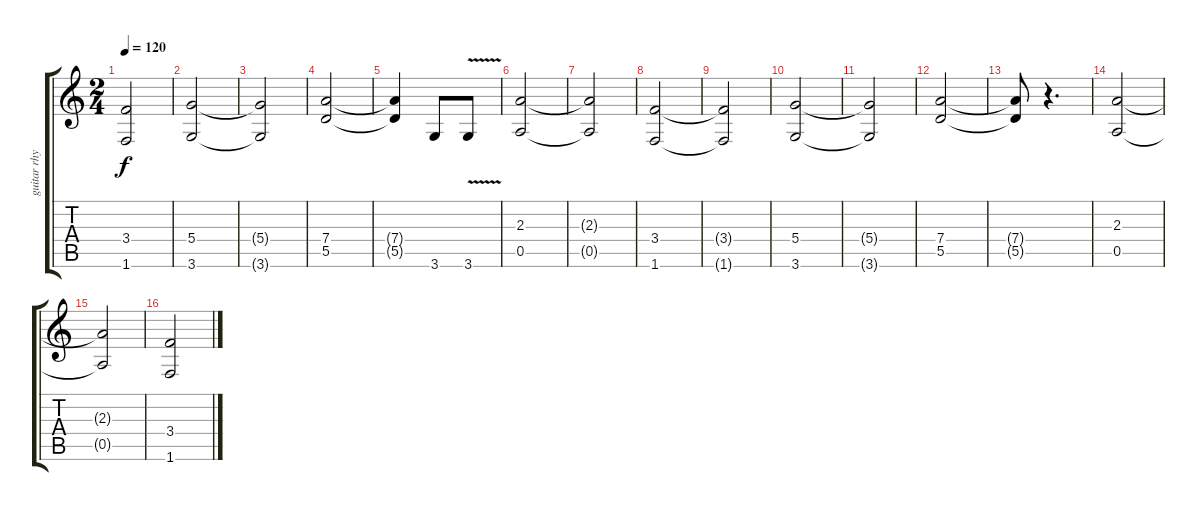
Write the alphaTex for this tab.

\track ("guitar rhythm right" "guitar rhy") {instrument distortionguitar}
\staff {score tabs}
\tuning (E4 B3 G3 D3 A2 E2) {hide}
\ts (2 4)
\tempo 120
\clef g2
\ks c
(3.4{t} 1.6{t}).2{dy f} |
(5.4 3.6).2 |
(5.4{t} 3.6{t}).2 |
(7.4 5.5).2 |
(7.4{t} 5.5{t}).4 3.6.8 3.6{v}.8 |
(2.3 0.5).2 |
(2.3{t} 0.5{t}).2 |
(3.4 1.6).2 |
(3.4{t} 1.6{t}).2 |
(5.4 3.6).2 |
(5.4{t} 3.6{t}).2 |
(7.4 5.5).2 |
(7.4{t} 5.5{t}).8 r.4{d} |
(2.3 0.5).2 |
(2.3{t} 0.5{t}).2 |
(3.4 1.6).2
